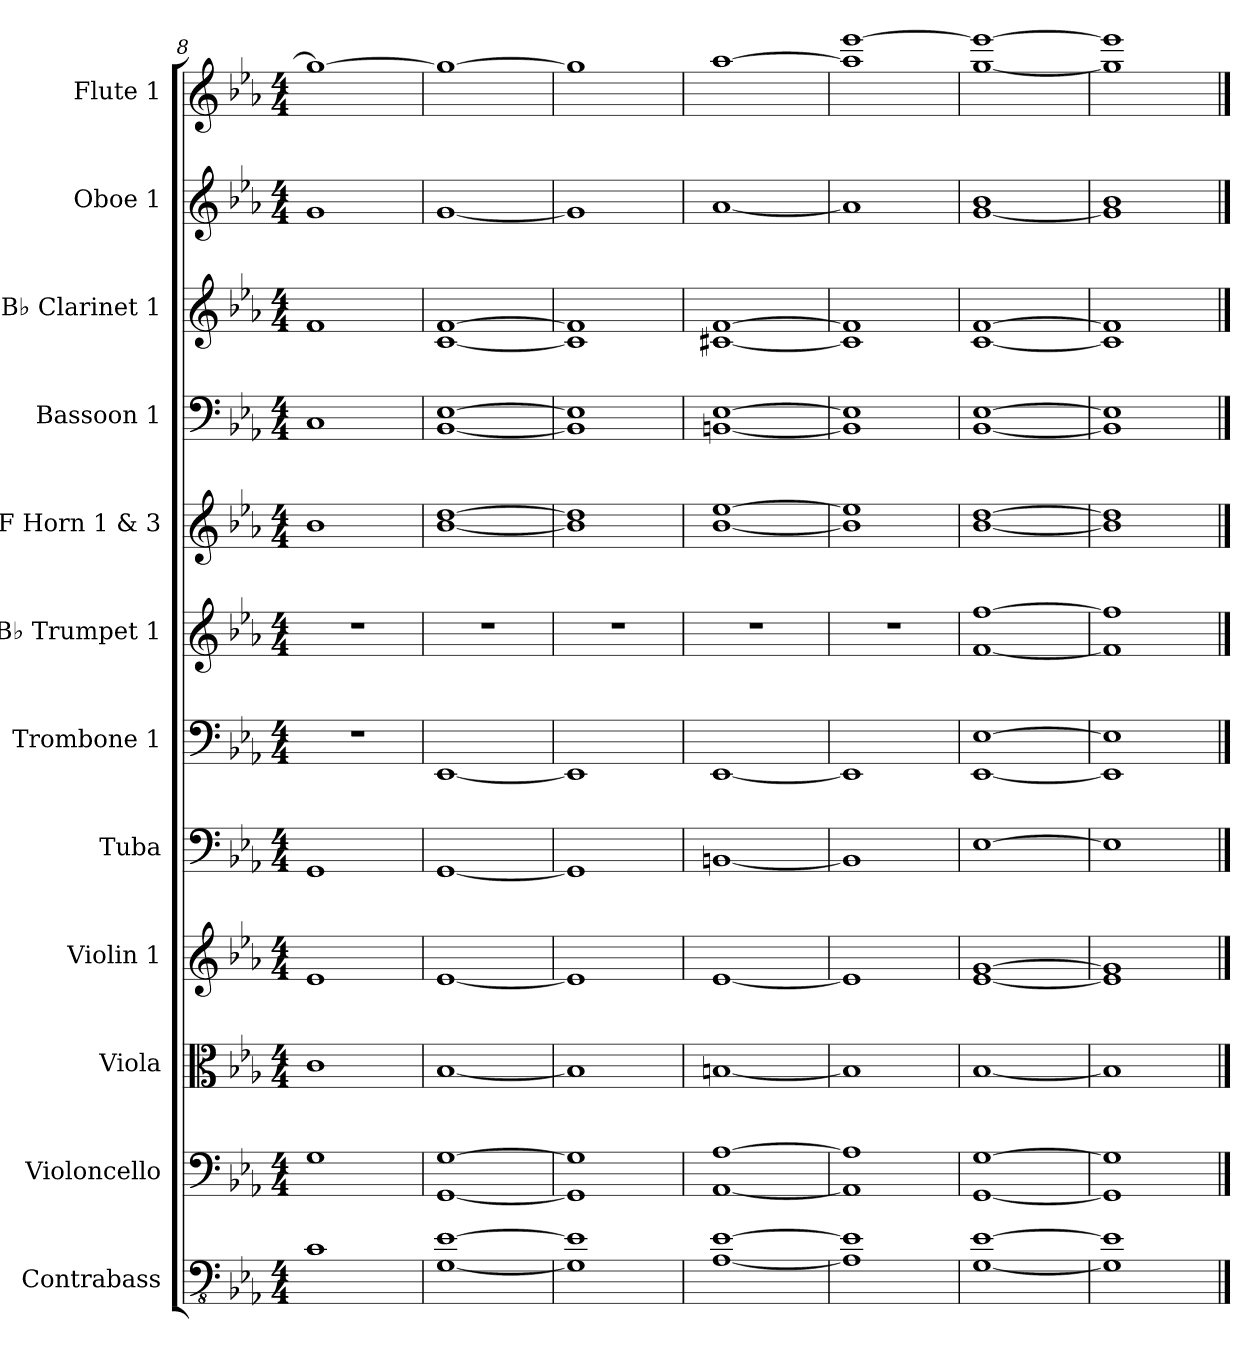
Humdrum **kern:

**kern	**kern	**kern	**kern	**kern	**kern	**kern	**kern	**kern	**kern	**kern	**kern
*part12	*part11	*part10	*part9	*part8	*part7	*part6	*part5	*part4	*part3	*part2	*part1
*staff12	*staff11	*staff10	*staff9	*staff8	*staff7	*staff6	*staff5	*staff4	*staff3	*staff2	*staff1
*I"Contrabass	*I"Violoncello	*I"Viola	*I"Violin 1	*I"Tuba	*I"Trombone 1	*I"B♭ Trumpet 1	*I"F Horn 1 &amp; 3	*I"Bassoon 1	*I"B♭ Clarinet 1	*I"Oboe 1	*I"Flute 1
*I'Cb.	*I'Vc.	*I'Vla.	*I'Vln. 1	*I'Tba.	*I'Tbn. 1	*I'B♭ Tpt. 1	*I'F Hn. 1 3	*I'Bsn. 1	*I'B♭ Cl. 1	*I'Ob. 1	*I'Fl. 1
*clefFv4	*clefF4	*clefC3	*clefG2	*clefF4	*clefF4	*clefG2	*clefG2	*clefF4	*clefG2	*clefG2	*clefG2
*ITrd7c12	*	*	*	*	*	*ITrd1c2	*ITrd4c7	*	*ITrd1c2	*	*
*k[b-e-a-]	*k[b-e-a-]	*k[b-e-a-]	*k[b-e-a-]	*k[b-e-a-]	*k[b-e-a-]	*k[b-e-a-d-g-]	*k[b-e-a-d-]	*k[b-e-a-]	*k[b-e-a-d-g-]	*k[b-e-a-]	*k[b-e-a-]
*M4/4	*M4/4	*M4/4	*M4/4	*M4/4	*M4/4	*M4/4	*M4/4	*M4/4	*M4/4	*M4/4	*M4/4
=8	=8	=8	=8	=8	=8	=8	=8	=8	=8	=8	=8
1CC	1G	1c	1e-	1GG	1r	1r	1e-	1C	1e-	1g	1gg_
=9	=9	=9	=9	=9	=9	=9	=9	=9	=9	=9	=9
[1GGG [1EE-	[1GG [1G	[1B-	[1e-	[1GG	[1EE-	1r	[1e- [1g	[1BB- [1E-	[1B- [1e-	[1g	1gg_
=10	=10	=10	=10	=10	=10	=10	=10	=10	=10	=10	=10
1GGG] 1EE-]	1GG] 1G]	1B-]	1e-]	1GG]	1EE-]	1r	1e-] 1g]	1BB-] 1E-]	1B-] 1e-]	1g]	1gg]
=11	=11	=11	=11	=11	=11	=11	=11	=11	=11	=11	=11
[1AAA- [1EE-	[1AA- [1A-	[1Bn	[1e-	[1BBn	[1EE-	1r	[1e- [1a-	[1BBn [1E-	[1Bn [1e-	[1a-	[1aa-
=12	=12	=12	=12	=12	=12	=12	=12	=12	=12	=12	=12
1AAA-] 1EE-]	1AA-] 1A-]	1B]	1e-]	1BB]	1EE-]	1r	1e-] 1a-]	1BB] 1E-]	1B] 1e-]	1a-]	1aa-] [1eee-
=13	=13	=13	=13	=13	=13	=13	=13	=13	=13	=13	=13
[1GGG [1EE-	[1GG [1G	[1B-	[1e- [1g	[1E-	[1EE- [1E-	[1e- [1ee-	[1e- [1g	[1BB- [1E-	[1B- [1e-	[1g 1b-	[1gg 1eee-_
=14	=14	=14	=14	=14	=14	=14	=14	=14	=14	=14	=14
1GGG] 1EE-]	1GG] 1G]	1B-]	1e-] 1g]	1E-]	1EE-] 1E-]	1e-] 1ee-]	1e-] 1g]	1BB-] 1E-]	1B-] 1e-]	1g] 1b-	1gg] 1eee-]
==	==	==	==	==	==	==	==	==	==	==	==
*-	*-	*-	*-	*-	*-	*-	*-	*-	*-	*-	*-
